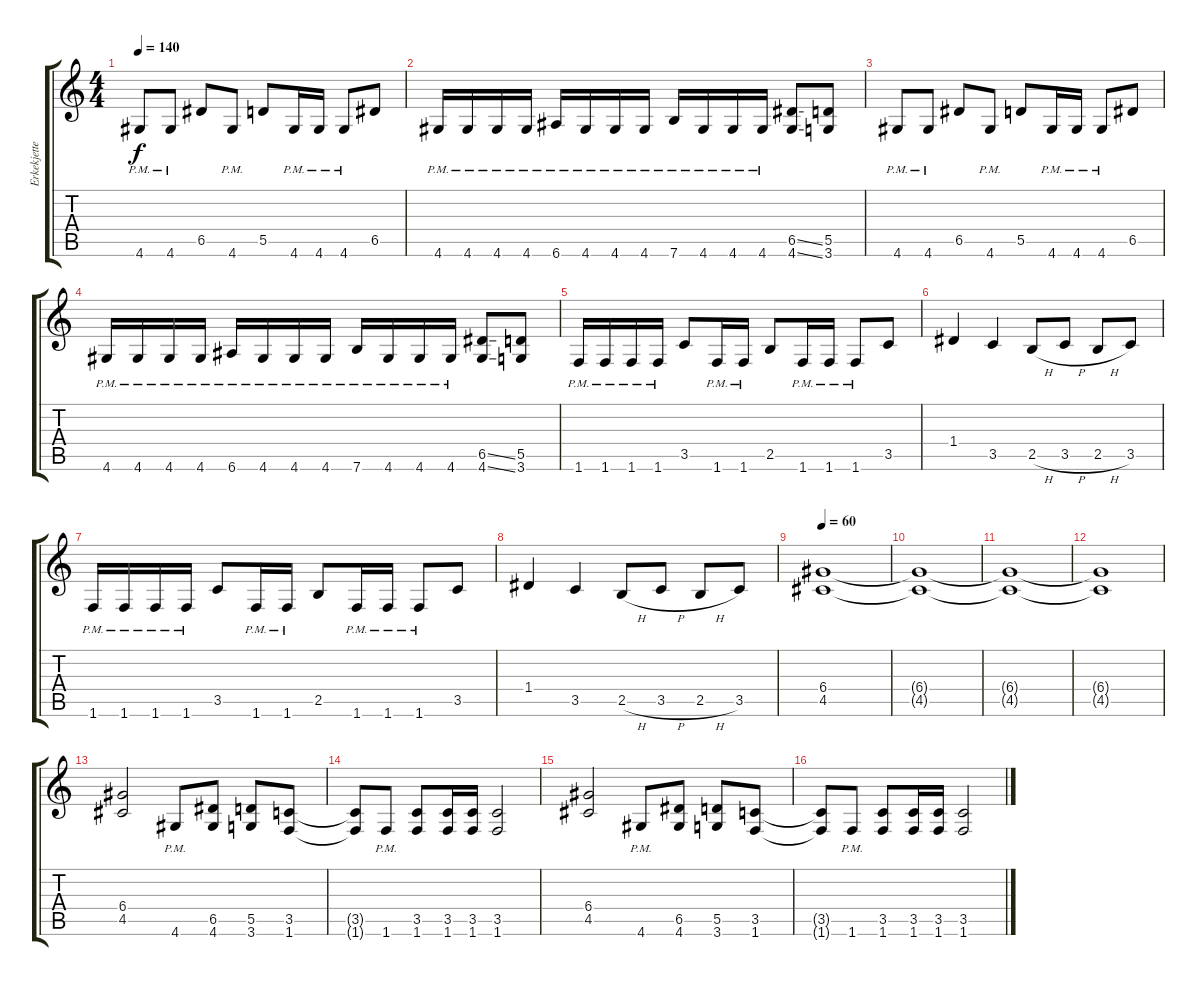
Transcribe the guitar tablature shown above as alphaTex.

\track ("Erkekjetter Silenoz" "Erkekjette") {instrument overdrivenguitar}
\staff {score tabs}
\tuning (E4 B3 G3 D3 A2 E2) {hide}
\ts (4 4)
\tempo 140
\clef g2
\ks c
4.6{pm}.8{dy f} 4.6{pm}.8 6.5.8 4.6{pm}.8 5.5.8 4.6{pm}.16 4.6{pm}.16 4.6{pm}.8 6.5.8 |
4.6{pm}.16 4.6{pm}.16 4.6{pm}.16 4.6{pm}.16 6.6{pm}.16 4.6{pm}.16 4.6{pm}.16 4.6{pm}.16 7.6{pm}.16 4.6{pm}.16 4.6{pm}.16 4.6{pm}.16 (6.5{ss} 4.6{ss}).8 (5.5 3.6).8 |
4.6{pm}.8 4.6{pm}.8 6.5.8 4.6{pm}.8 5.5.8 4.6{pm}.16 4.6{pm}.16 4.6{pm}.8 6.5.8 |
4.6{pm}.16 4.6{pm}.16 4.6{pm}.16 4.6{pm}.16 6.6{pm}.16 4.6{pm}.16 4.6{pm}.16 4.6{pm}.16 7.6{pm}.16 4.6{pm}.16 4.6{pm}.16 4.6{pm}.16 (6.5{ss} 4.6{ss}).8 (5.5 3.6).8 |
1.6{pm}.16 1.6{pm}.16 1.6{pm}.16 1.6{pm}.16 3.5.8 1.6{pm}.16 1.6{pm}.16 2.5.8 1.6{pm}.16 1.6{pm}.16 1.6{pm}.8 3.5.8 |
1.4.4 3.5.4 2.5{h}.8 3.5{h}.8 2.5{h}.8 3.5.8 |
1.6{pm}.16 1.6{pm}.16 1.6{pm}.16 1.6{pm}.16 3.5.8 1.6{pm}.16 1.6{pm}.16 2.5.8 1.6{pm}.16 1.6{pm}.16 1.6{pm}.8 3.5.8 |
1.4.4 3.5.4 2.5{h}.8 3.5{h}.8 2.5{h}.8 3.5.8 |
\tempo 60
(6.4 4.5).1 |
(6.4{t} 4.5{t}).1 |
(6.4{t} 4.5{t}).1 |
(6.4{t} 4.5{t}).1 |
(6.4 4.5).2 4.6{pm}.8 (6.5 4.6).8 (5.5 3.6).8 (3.5 1.6).8 |
(3.5{t} 1.6{t}).8 1.6{pm}.8 (3.5 1.6).8 (3.5 1.6).16 (3.5 1.6).16 (3.5 1.6).2 |
(6.4 4.5).2 4.6{pm}.8 (6.5 4.6).8 (5.5 3.6).8 (3.5 1.6).8 |
(3.5{t} 1.6{t}).8 1.6{pm}.8 (3.5 1.6).8 (3.5 1.6).16 (3.5 1.6).16 (3.5 1.6).2
